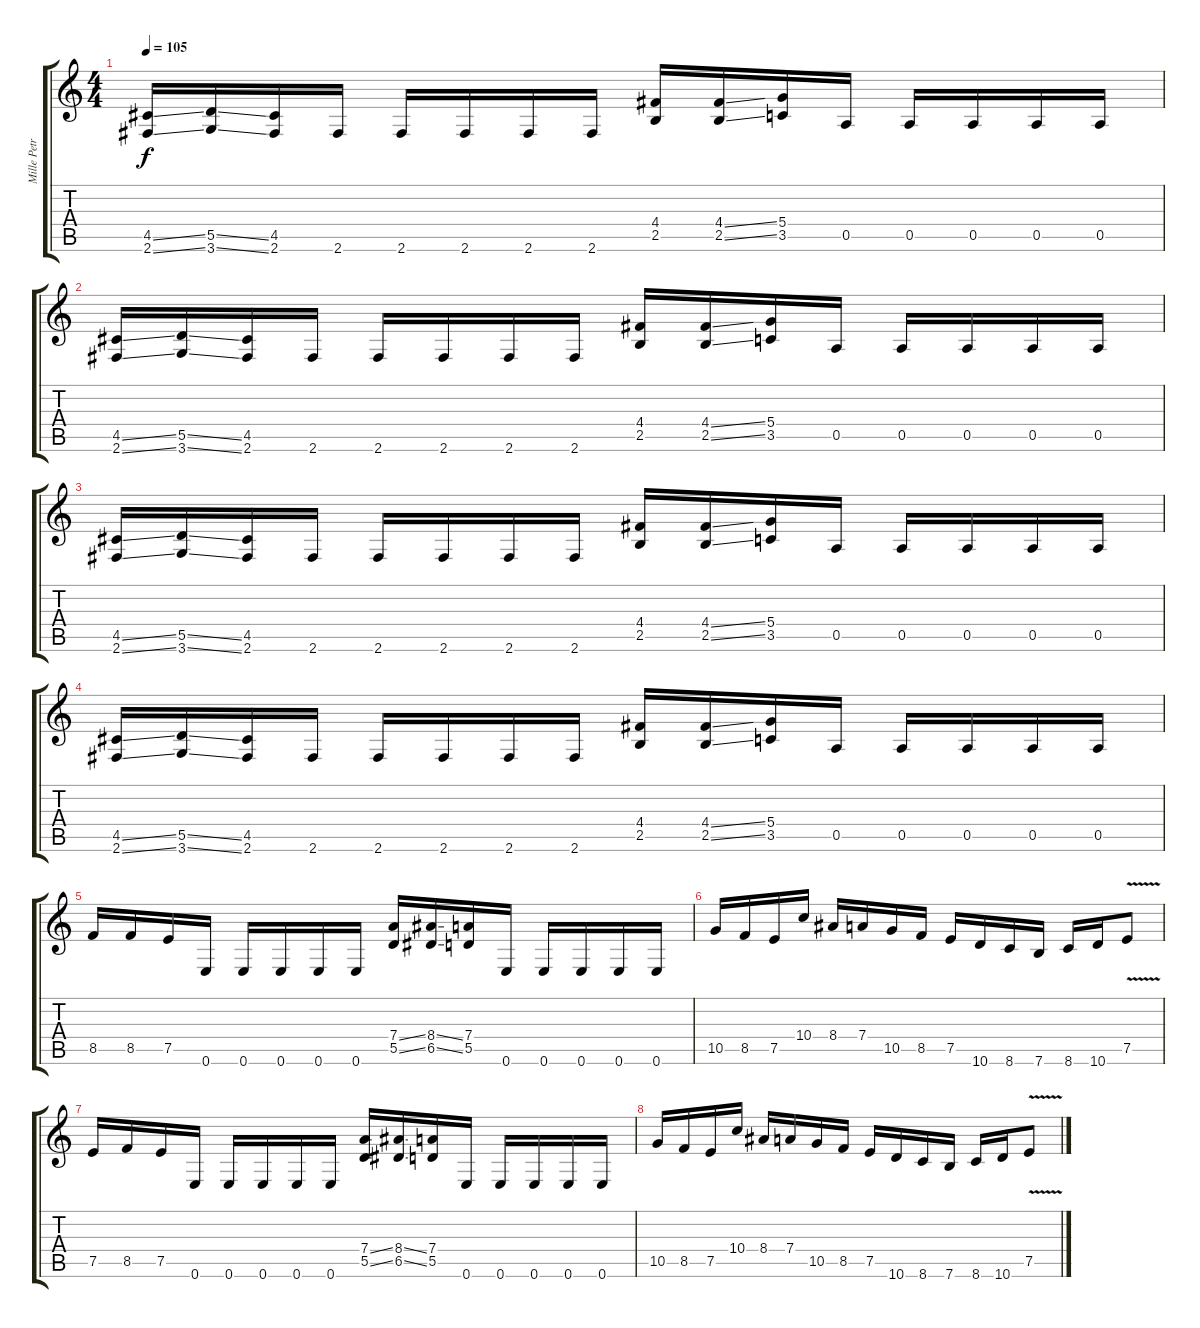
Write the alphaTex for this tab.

\track ("Mille Petrozza" "Mille Petr") {instrument distortionguitar}
\staff {score tabs}
\tuning (E4 B3 G3 D3 A2 E2) {hide}
\ts (4 4)
\tempo 105
\clef g2
\ks c
(4.5{ss} 2.6{ss}).16{dy f} (5.5{ss} 3.6{ss}).16 (4.5 2.6).16 2.6.16 2.6.16 2.6.16 2.6.16 2.6.16 (4.4 2.5).16 (4.4{ss} 2.5{ss}).16 (5.4 3.5).16 0.5.16 0.5.16 0.5.16 0.5.16 0.5.16 |
(4.5{ss} 2.6{ss}).16 (5.5{ss} 3.6{ss}).16 (4.5 2.6).16 2.6.16 2.6.16 2.6.16 2.6.16 2.6.16 (4.4 2.5).16 (4.4{ss} 2.5{ss}).16 (5.4 3.5).16 0.5.16 0.5.16 0.5.16 0.5.16 0.5.16 |
(4.5{ss} 2.6{ss}).16 (5.5{ss} 3.6{ss}).16 (4.5 2.6).16 2.6.16 2.6.16 2.6.16 2.6.16 2.6.16 (4.4 2.5).16 (4.4{ss} 2.5{ss}).16 (5.4 3.5).16 0.5.16 0.5.16 0.5.16 0.5.16 0.5.16 |
(4.5{ss} 2.6{ss}).16 (5.5{ss} 3.6{ss}).16 (4.5 2.6).16 2.6.16 2.6.16 2.6.16 2.6.16 2.6.16 (4.4 2.5).16 (4.4{ss} 2.5{ss}).16 (5.4 3.5).16 0.5.16 0.5.16 0.5.16 0.5.16 0.5.16 |
8.5.16 8.5.16 7.5.16 0.6.16 0.6.16 0.6.16 0.6.16 0.6.16 (7.4{ss} 5.5{ss}).16 (8.4{ss} 6.5{ss}).16 (7.4 5.5).16 0.6.16 0.6.16 0.6.16 0.6.16 0.6.16 |
10.5.16 8.5.16 7.5.16 10.4.16 8.4.16 7.4.16 10.5.16 8.5.16 7.5.16 10.6.16 8.6.16 7.6.16 8.6.16 10.6.16 7.5{v}.8 |
7.5.16 8.5.16 7.5.16 0.6.16 0.6.16 0.6.16 0.6.16 0.6.16 (7.4{ss} 5.5{ss}).16 (8.4{ss} 6.5{ss}).16 (7.4 5.5).16 0.6.16 0.6.16 0.6.16 0.6.16 0.6.16 |
10.5.16 8.5.16 7.5.16 10.4.16 8.4.16 7.4.16 10.5.16 8.5.16 7.5.16 10.6.16 8.6.16 7.6.16 8.6.16 10.6.16 7.5{v}.8
